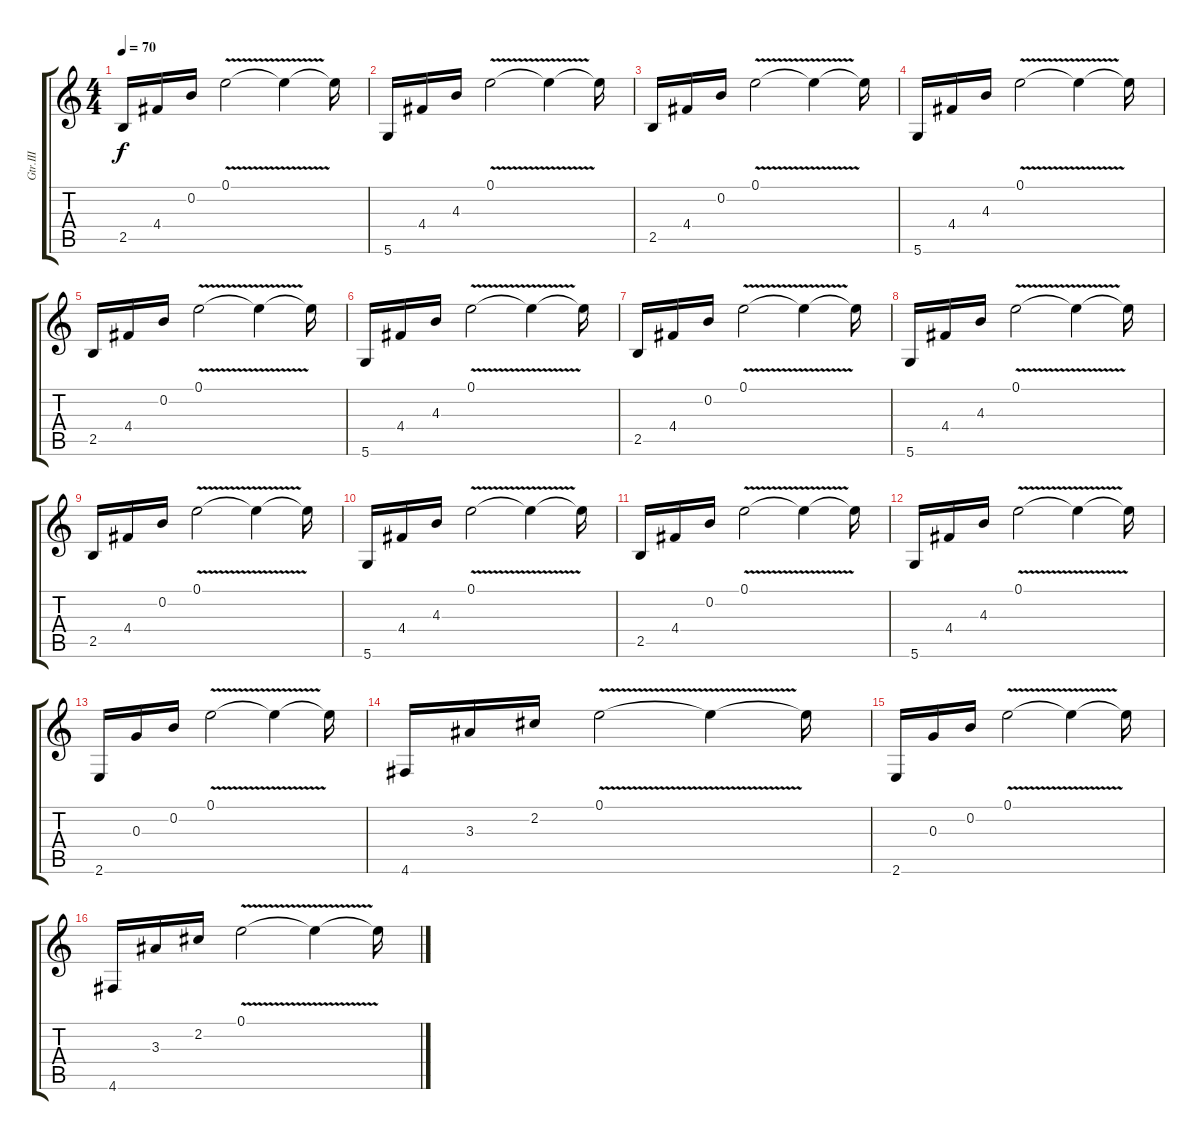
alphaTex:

\track ("Gtr.III" "Gtr.III") {instrument electricguitarjazz}
\staff {score tabs}
\tuning (E4 B3 G3 D3 A2 D2) {hide}
\ts (4 4)
\tempo 70
\clef g2
\ks c
2.5.16{dy f instrument electricguitarjazz} 4.4.16 0.2.16 0.1{v}.2 0.1{t}.4 0.1{t}.16 |
5.6.16 4.4.16 4.3.16 0.1{v}.2 0.1{t}.4 0.1{t}.16 |
2.5.16 4.4.16 0.2.16 0.1{v}.2 0.1{t}.4 0.1{t}.16 |
5.6.16 4.4.16 4.3.16 0.1{v}.2 0.1{t}.4 0.1{t}.16 |
2.5.16 4.4.16 0.2.16 0.1{v}.2 0.1{t}.4 0.1{t}.16 |
5.6.16 4.4.16 4.3.16 0.1{v}.2 0.1{t}.4 0.1{t}.16 |
2.5.16 4.4.16 0.2.16 0.1{v}.2 0.1{t}.4 0.1{t}.16 |
5.6.16 4.4.16 4.3.16 0.1{v}.2 0.1{t}.4 0.1{t}.16 |
2.5.16 4.4.16 0.2.16 0.1{v}.2 0.1{t}.4 0.1{t}.16 |
5.6.16 4.4.16 4.3.16 0.1{v}.2 0.1{t}.4 0.1{t}.16 |
2.5.16 4.4.16 0.2.16 0.1{v}.2 0.1{t}.4 0.1{t}.16 |
5.6.16 4.4.16 4.3.16 0.1{v}.2 0.1{t}.4 0.1{t}.16 |
2.6.16 0.3.16 0.2.16 0.1{v}.2 0.1{t}.4 0.1{t}.16 |
4.6.16 3.3.16 2.2.16 0.1{v}.2 0.1{t}.4 0.1{t}.16 |
2.6.16 0.3.16 0.2.16 0.1{v}.2 0.1{t}.4 0.1{t}.16 |
4.6.16 3.3.16 2.2.16 0.1{v}.2 0.1{t}.4 0.1{t}.16
